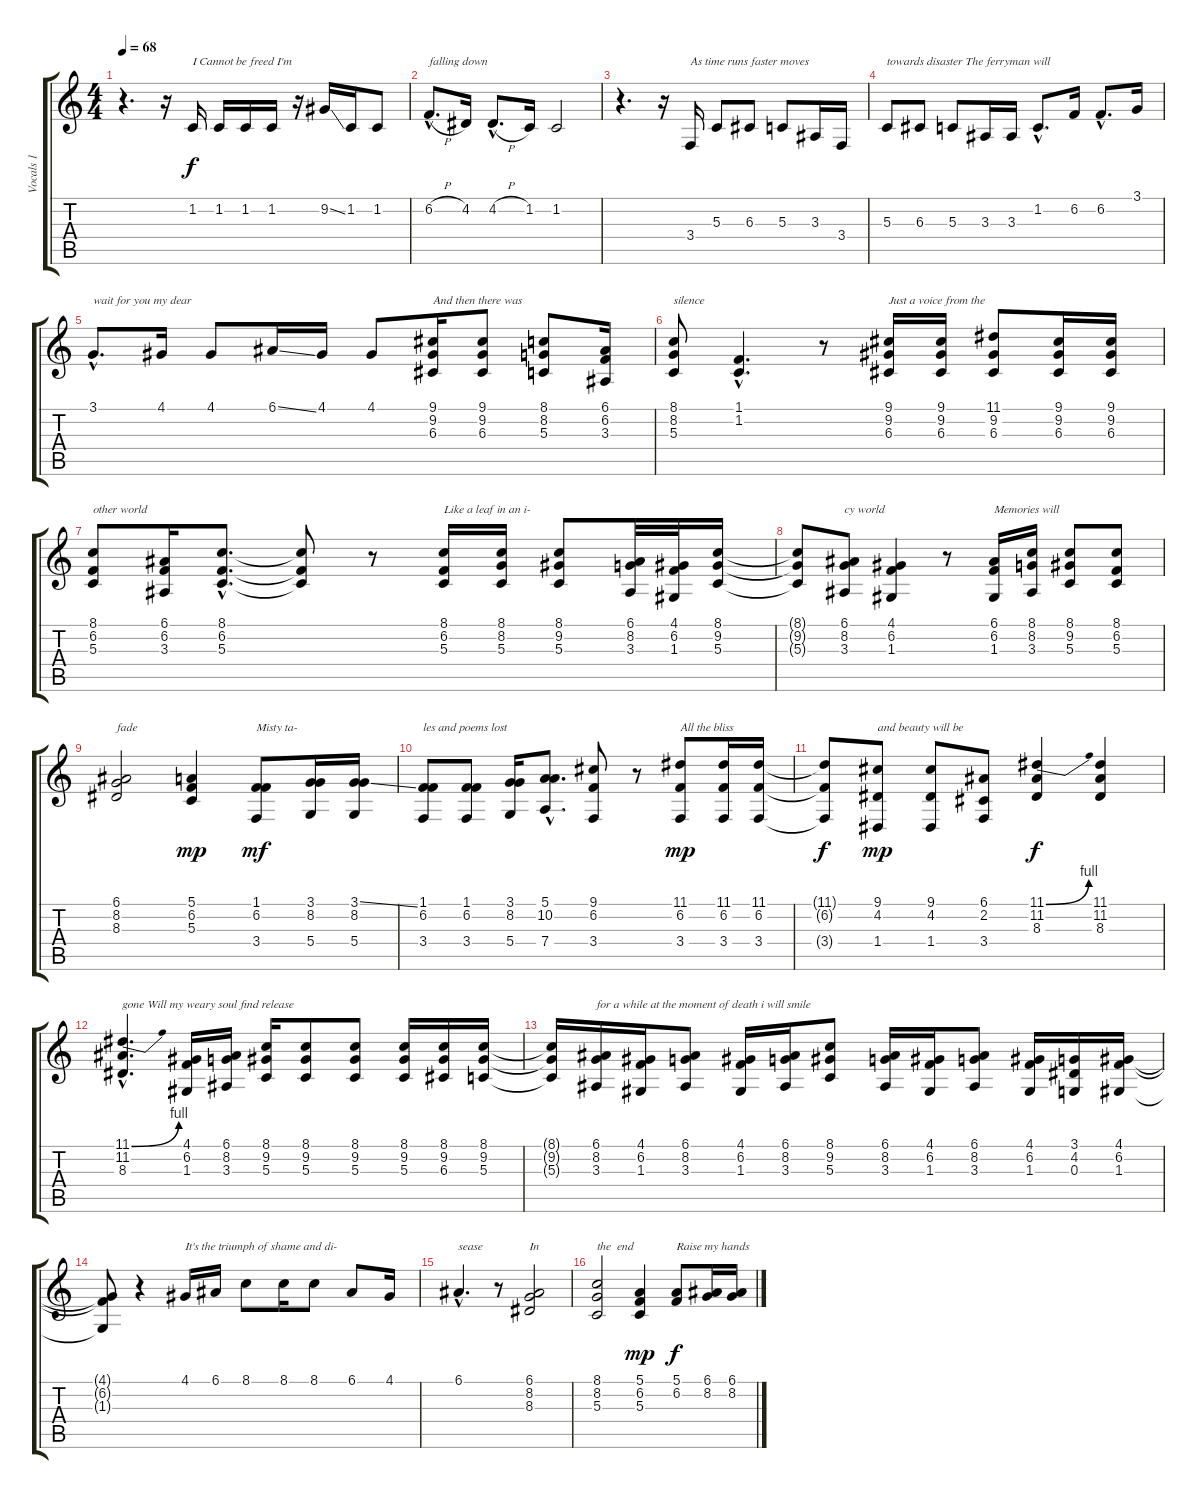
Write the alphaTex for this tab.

\track ("Vocals 1" "Vocals 1") {instrument frenchhorn}
\staff {score tabs}
\tuning (E4 B3 G3 D3 A2 E2) {hide}
\ts (4 4)
\tempo 68
\clef g2
\ks c
r.4{d dy f} r.16 1.2.16{txt "I Cannot be freed I'm"} 1.2.16 1.2.16 1.2.16 r.16 9.2{ss}.16 1.2.16 1.2.8 |
6.2{h hac}.8{d txt "falling down"} 4.2.16 4.2{h hac}.8{d} 1.2.16 1.2.2 |
r.4{d} r.16 3.4.16{txt "As time runs faster moves"} 5.3.8 6.3.8 5.3.8 3.3.16 3.4.16 |
5.3.8{txt "towards disaster The ferryman will"} 6.3.8 5.3.8 3.3.16 3.3.16 1.2{hac}.8{d} 6.2.16 6.2{hac}.8{d} 3.1.16 |
\section ("" "")
3.1{hac}.8{d txt "wait for you my dear"} 4.1.16 4.1.8 6.1{ss}.16 4.1.16 4.1.8 (9.1 9.2 6.3).16{txt "And then there was"} (9.1 9.2 6.3).8 (8.1 8.2 5.3).8 (6.1 6.2 3.3).16 |
(8.1 8.2 5.3).8{txt "silence"} (1.1{hac} 1.2{hac}).4{d} r.8 (9.1 9.2 6.3).16{txt "Just a voice from the"} (9.1 9.2 6.3).16 (11.1 9.2 6.3).8 (9.1 9.2 6.3).16 (9.1 9.2 6.3).16 |
(8.1 6.2 5.3).8{txt "other world"} (6.1 6.2 3.3).16 (8.1{hac} 6.2{hac} 5.3{hac}).8{d} (8.1{t} 6.2{t} 5.3{t}).8 r.8 (8.1 6.2 5.3).16{txt "Like a leaf in an i-"} (8.1 8.2 5.3).16 (8.1 9.2 5.3).8 (6.1 8.2 3.3).32 (4.1 6.2 1.3).32 (8.1 9.2 5.3).16 |
(8.1{t} 9.2{t} 5.3{t}).8 (6.1 8.2 3.3).8{txt "cy world"} (4.1 6.2 1.3).4 r.8 (6.1 6.2 1.3).16{txt "Memories will "} (8.1 8.2 3.3).16 (8.1 9.2 5.3).8 (8.1 6.2 5.3).8 |
(6.1 8.2 8.3).2{txt "fade"} (5.1 6.2 5.3).4{dy mp} (1.1 6.2 3.4).8{txt "Misty ta-" dy mf} (3.1 8.2 5.4).16 (3.1{ss} 8.2 5.4).16 |
\section ("" "")
(1.1 6.2 3.4).8{txt "les and poems lost"} (1.1 6.2 3.4).8 (3.1 8.2 5.4).16 (5.1{hac} 10.2{hac} 7.4{hac}).8{d} (9.1 6.2 3.4).8 r.8 (11.1 6.2 3.4).8{txt "All the bliss" dy mp} (11.1 6.2 3.4).16 (11.1 6.2 3.4).16 |
(11.1{t} 6.2{t} 3.4{t}).8{dy f} (9.1 4.2 1.4).8{txt "and beauty will be" dy mp} (9.1 4.2 1.4).8 (6.1 2.2 3.4).8 (11.1{be (bend 0 0 60 4)} 11.2 8.3).4{dy f} (11.1 11.2 8.3).4 |
(11.1{be (bend 0 0 60 4) hac} 11.2{hac} 8.3{hac}).4{d txt "gone Will my weary soul find release"} (4.1 6.2 1.3).16 (6.1 8.2 3.3).16 (8.1 9.2 5.3).16 (8.1 9.2 5.3).8 (8.1 9.2 5.3).8 (8.1 9.2 5.3).16 (8.1 9.2 6.3).16 (8.1 9.2 5.3).16 |
(8.1{t} 9.2{t} 5.3{t}).16 (6.1 8.2 3.3).16{txt "for a while at the moment of death i will smile"} (4.1 6.2 1.3).16 (6.1 8.2 3.3).8 (4.1 6.2 1.3).16 (6.1 8.2 3.3).16 (8.1 9.2 5.3).8 (6.1 8.2 3.3).16 (4.1 6.2 1.3).16 (6.1 8.2 3.3).8 (4.1 6.2 1.3).16 (3.1 4.2 0.3).16 (4.1 6.2 1.3).16 |
(4.1{t} 6.2{t} 1.3{t}).8 r.4 4.1.16{txt "It's the triumph of shame and di-"} 6.1.16 8.1.8 8.1.16 8.1.8 6.1.8 4.1.16 |
6.1{hac}.4{d txt "sease"} r.8 (6.1 8.2 8.3).2{txt "In"} |
(8.1 8.2 5.3).2{txt "the  end"} (5.1 6.2 5.3).4{dy mp} (5.1 6.2).8{txt "Raise my hands" dy f} (6.1 8.2).16 (6.1 8.2).16
